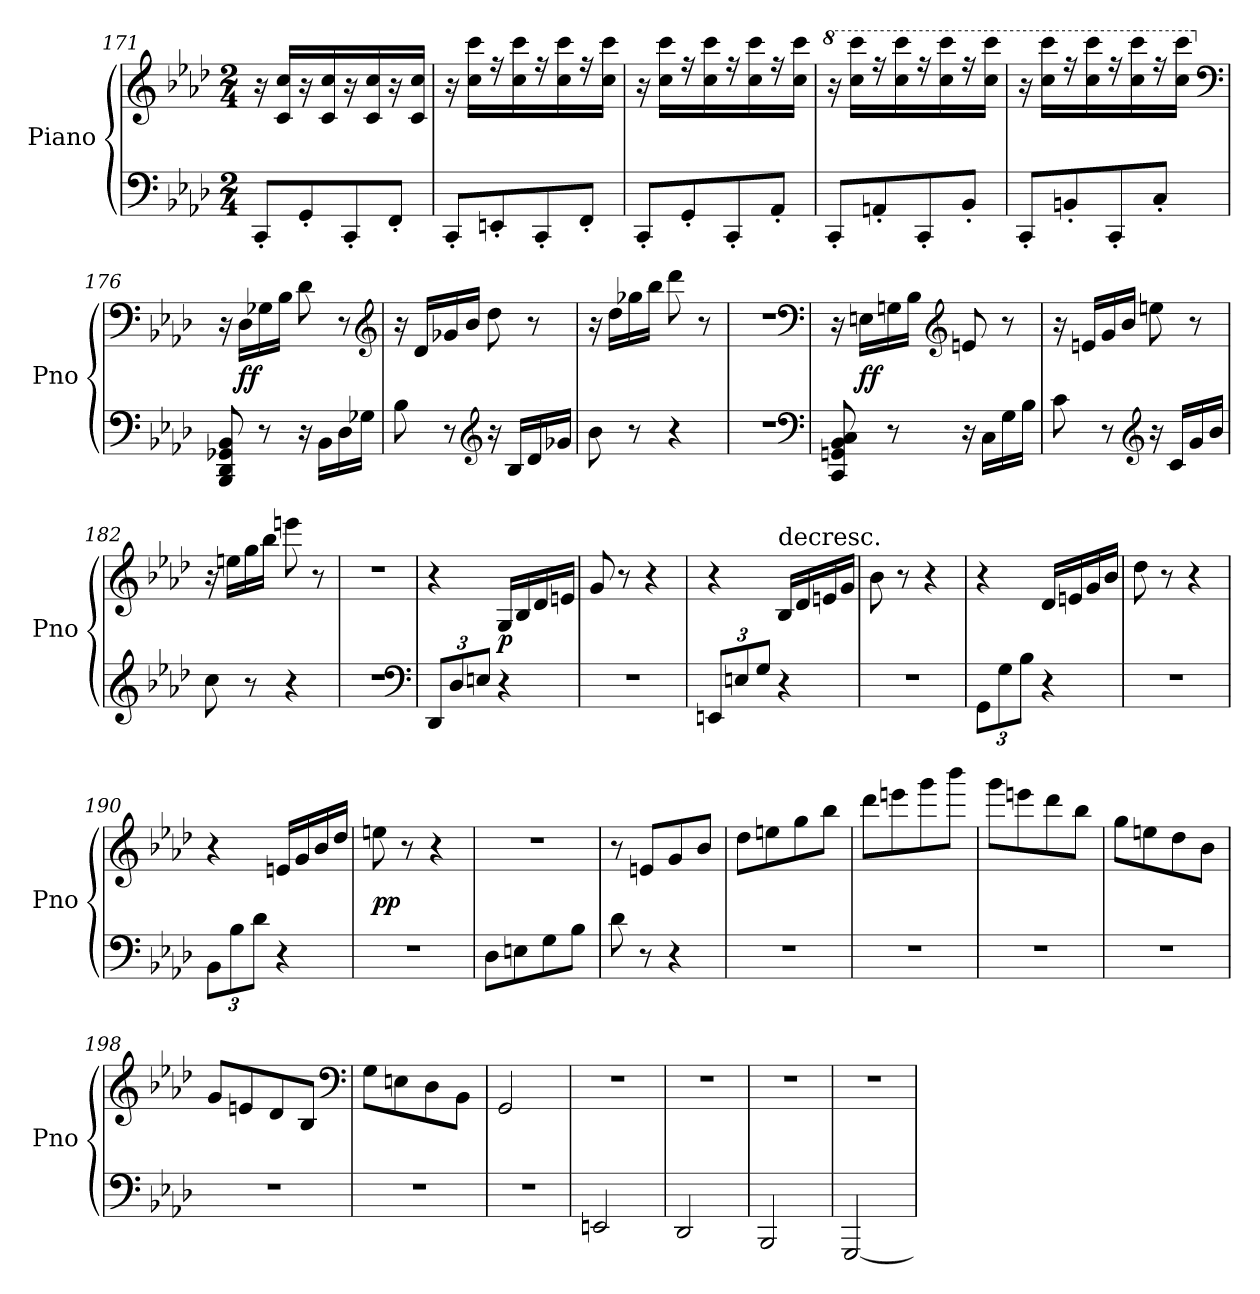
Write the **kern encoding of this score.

**kern	**kern	**dynam
*part1	*part1	*part1
*staff2	*staff1	*staff1/2
*I"Piano	*	*
*I'Pno	*	*
*clefF4	*clefG2	*
*k[b-e-a-d-]	*k[b-e-a-d-]	*
*f:	*f:	*
*M2/4	*M2/4	*
=171	=171	=171
8CC'/L	16r	.
.	16c/ 16cc/LL	.
8GG'/	16r	.
.	16c/ 16cc/	.
8CC'/	16r	.
.	16c/ 16cc/	.
8FF'/J	16r	.
.	16c/ 16cc/JJ	.
=172	=172	=172
8CC'/L	16r	.
.	16cc\ 16ccc\LL	.
8EEn'/	16r	.
.	16cc\ 16ccc\	.
8CC'/	16r	.
.	16cc\ 16ccc\	.
8FF'/J	16r	.
.	16cc\ 16ccc\JJ	.
=173	=173	=173
8CC'/L	16r	.
.	16cc\ 16ccc\LL	.
8GG'/	16r	.
.	16cc\ 16ccc\	.
8CC'/	16r	.
.	16cc\ 16ccc\	.
8AA-'/J	16r	.
.	16cc\ 16ccc\JJ	.
=174	=174	=174
*	*8va	*
8CC'/L	16r	.
.	16ccc\ 16cccc\LL	.
8AAn'/	16r	.
.	16ccc\ 16cccc\	.
8CC'/	16r	.
.	16ccc\ 16cccc\	.
8BB-'/J	16r	.
.	16ccc\ 16cccc\JJ	.
=175	=175	=175
8CC'/L	16r	.
.	16ccc\ 16cccc\LL	.
8BBn'/	16r	.
.	16ccc\ 16cccc\	.
8CC'/	16r	.
.	16ccc\ 16cccc\	.
8C'/J	16r	.
.	16ccc\ 16cccc\JJ	.
*	*clefF4	*
=176	=176	=176
*	*X8va	*
8BBB-/ 8DD-/ 8GG-X/ 8BB-/	16r	.
.	16D-\LL	ff
8r	16G-X\	.
.	16B-\JJ	.
16r	8d-\	.
16BB-\LL	.	.
16D-\	8r	.
16G-X\JJ	.	.
*	*clefG2	*
=177	=177	=177
8B-\	16r	.
.	16d-/LL	.
8r	16g-X/	.
.	16b-/JJ	.
*clefG2	*	*
16r	8dd-\	.
16B-/LL	.	.
16d-/	8r	.
16g-X/JJ	.	.
=178	=178	=178
8b-\	16r	.
.	16dd-\LL	.
8r	16gg-X\	.
.	16bb-\JJ	.
4r	8ddd-\	.
.	8r	.
=179	=179	=179
2r	2r	.
*clefF4	*clefF4	*
=180	=180	=180
8CC/ 8GGn/ 8BB-/ 8C/	16r	.
.	16En\LL	ff
8r	16Gn\	.
.	16B-\JJ	.
*	*clefG2	*
16r	8en/	.
16C\LL	.	.
16G\	8r	.
16B-\JJ	.	.
=181	=181	=181
8c\	16r	.
.	16en/LL	.
8r	16g/	.
.	16b-/JJ	.
*clefG2	*	*
16r	8een\	.
16c/LL	.	.
16g/	8r	.
16b-/JJ	.	.
=182	=182	=182
8cc\	16r	.
.	16een\LL	.
8r	16gg\	.
.	16bb-\JJ	.
4r	8eeen\	.
.	8r	.
=183	=183	=183
2r	2r	.
*clefF4	*	*
=184	=184	=184
12DD-/L	4r	.
12D-/	.	.
12En/J	.	.
4r	16G/LL	p
.	16B-/	.
.	16d-/	.
.	16en/JJ	.
=185	=185	=185
2r	8g/	.
.	8r	.
.	4r	.
=186	=186	=186
12EEn/L	4r	.
12En/	.	.
12G/J	.	.
!	!LO:TX:t=decresc.	!
4r	16B-/LL	.
.	16d-/	.
.	16en/	.
.	16g/JJ	.
=187	=187	=187
2r	8b-\	.
.	8r	.
.	4r	.
=188	=188	=188
12GG\L	4r	.
12G\	.	.
12B-\J	.	.
4r	16d-/LL	.
.	16en/	.
.	16g/	.
.	16b-/JJ	.
=189	=189	=189
2r	8dd-\	.
.	8r	.
.	4r	.
=190	=190	=190
12BB-\L	4r	.
12B-\	.	.
12d-\J	.	.
4r	16en/LL	.
.	16g/	.
.	16b-/	.
.	16dd-/JJ	.
=191	=191	=191
2r	8een\	pp
.	8r	.
.	4r	.
=192	=192	=192
8D-\L	2r	.
8En\	.	.
8G\	.	.
8B-\J	.	.
=193	=193	=193
8d-\	8r	.
8r	8en/L	.
4r	8g/	.
.	8b-/J	.
=194	=194	=194
2r	8dd-\L	.
.	8een\	.
.	8gg\	.
.	8bb-\J	.
=195	=195	=195
2r	8ddd-\L	.
.	8eeen\	.
.	8ggg\	.
.	8bbb-\J	.
=196	=196	=196
2r	8ggg\L	.
.	8eeen\	.
.	8ddd-\	.
.	8bb-\J	.
=197	=197	=197
2r	8gg\L	.
.	8een\	.
.	8dd-\	.
.	8b-\J	.
=198	=198	=198
2r	8g/L	.
.	8en/	.
.	8d-/	.
.	8B-/J	.
*	*clefF4	*
=199	=199	=199
2r	8G\L	.
.	8En\	.
.	8D-\	.
.	8BB-\J	.
=200	=200	=200
2r	2GG/	.
=201	=201	=201
2EEn/	2r	.
=202	=202	=202
2DD-/	2r	.
=203	=203	=203
2BBB-/	2r	.
=204	=204	=204
[2GGG/	2r	.
=	=	=
*-	*-	*-
